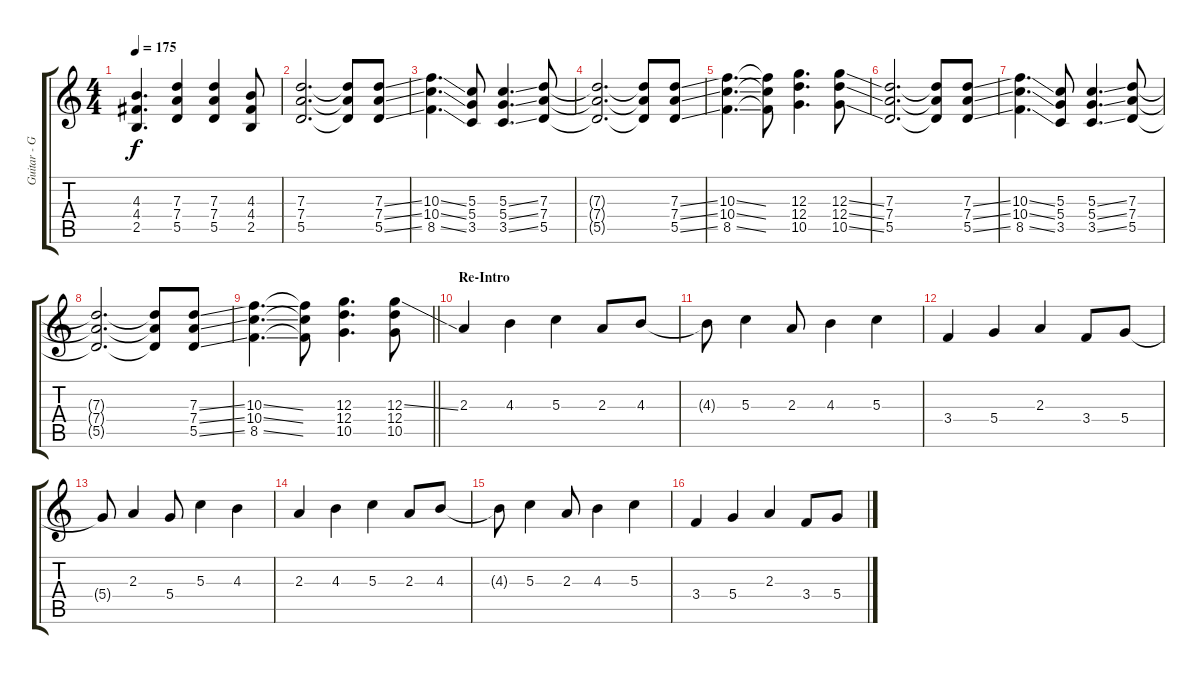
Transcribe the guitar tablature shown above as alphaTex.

\track ("Guitar - Glenn Tipton" "Guitar - G") {instrument distortionguitar}
\staff {score tabs}
\tuning (E4 B3 G3 D3 A2 E2) {hide}
\ts (4 4)
\tempo 175
\clef g2
\ks c
(4.3 4.4 2.5).4{d dy f} (7.3 7.4 5.5).4 (7.3 7.4 5.5).4 (4.3 4.4 2.5).8 |
(7.3 7.4 5.5).2{d} (7.3{t} 7.4{t} 5.5{t}).8 (7.3{ss} 7.4{ss} 5.5{ss}).8 |
(10.3{ss} 10.4{ss} 8.5{ss}).4{d} (5.3 5.4 3.5).8 (5.3{ss} 5.4{ss} 3.5{ss}).4{d} (7.3 7.4 5.5).8 |
(7.3{t} 7.4{t} 5.5{t}).2{d} (7.3{t} 7.4{t} 5.5{t}).8 (7.3{ss} 7.4{ss} 5.5{ss}).8 |
(10.3{ss} 10.4{ss} 8.5{ss}).4{d} (10.3{t} 10.4{t} 8.5{t}).8 (12.3 12.4 10.5).4{d} (12.3{ss} 12.4{ss} 10.5{ss}).8 |
(7.3 7.4 5.5).2{d} (7.3{t} 7.4{t} 5.5{t}).8 (7.3{ss} 7.4{ss} 5.5{ss}).8 |
(10.3{ss} 10.4{ss} 8.5{ss}).4{d} (5.3 5.4 3.5).8 (5.3{ss} 5.4{ss} 3.5{ss}).4{d} (7.3 7.4 5.5).8 |
(7.3{t} 7.4{t} 5.5{t}).2{d} (7.3{t} 7.4{t} 5.5{t}).8 (7.3{ss} 7.4{ss} 5.5{ss}).8 |
\barLineRight lightlight
(10.3{ss} 10.4{ss} 8.5{ss}).4{d} (10.3{t} 10.4{t} 8.5{t}).8 (12.3 12.4 10.5).4{d} (12.3{ss} 12.4 10.5).8 |
\section ("" "Re-Intro")
2.3.4 4.3.4 5.3.4 2.3.8 4.3.8 |
4.3{t}.8 5.3.4 2.3.8 4.3.4 5.3.4 |
3.4.4 5.4.4 2.3.4 3.4.8 5.4.8 |
5.4{t}.8 2.3.4 5.4.8 5.3.4 4.3.4 |
2.3.4 4.3.4 5.3.4 2.3.8 4.3.8 |
4.3{t}.8 5.3.4 2.3.8 4.3.4 5.3.4 |
3.4.4 5.4.4 2.3.4 3.4.8 5.4.8
